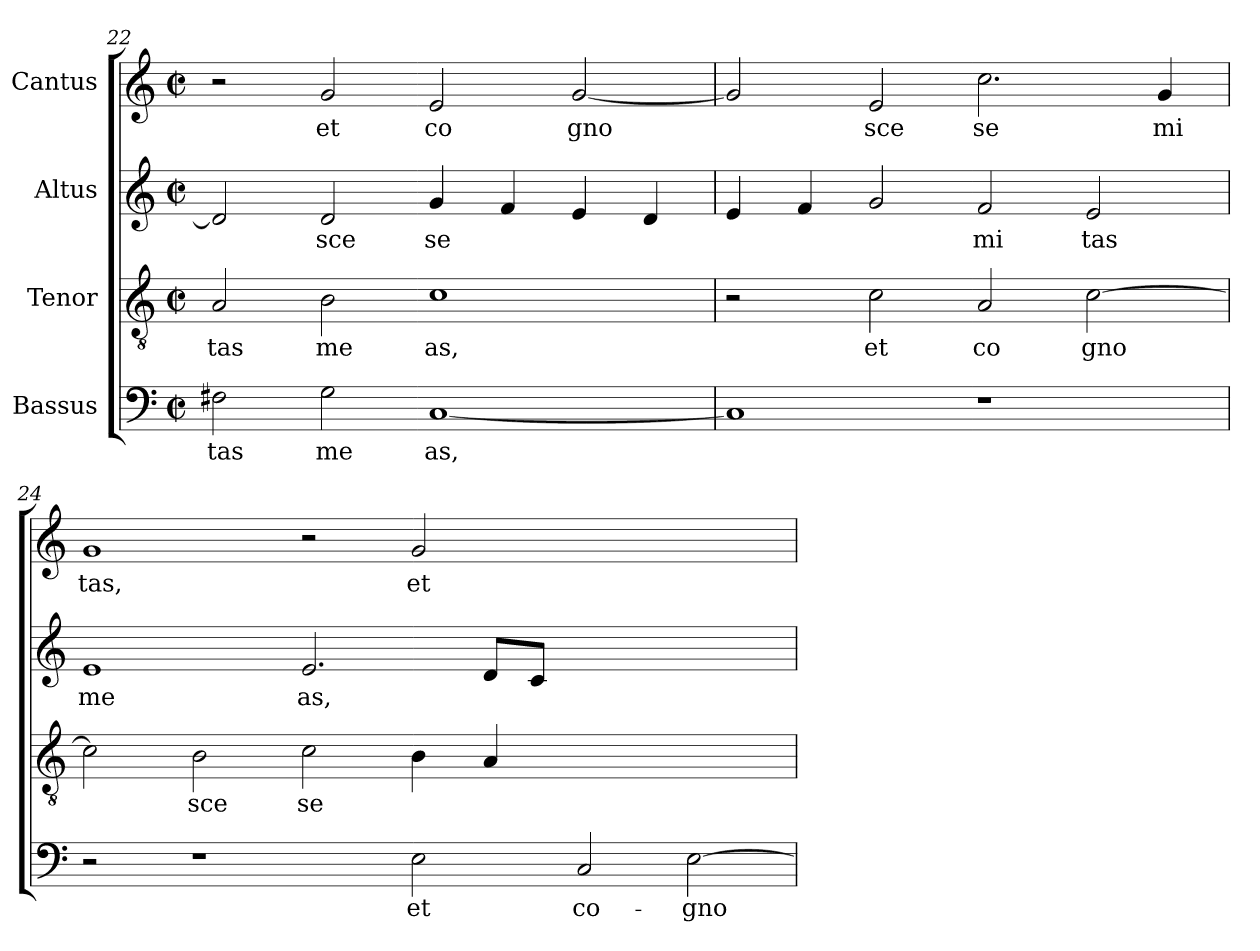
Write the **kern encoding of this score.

**kern	**text	**kern	**text	**kern	**text	**kern	**text
*part4	*part4	*part3	*part3	*part2	*part2	*part1	*part1
*staff4	*staff4	*staff3	*staff3	*staff2	*staff2	*staff1	*staff1
*I"Bassus	*	*I"Tenor	*	*I"Altus	*	*I"Cantus	*
*clefF4	*	*clefGv2	*	*clefG2	*	*clefG2	*
*M2/2	*	*M2/2	*	*M2/2	*	*M2/2	*
*met(c|)	*	*met(c|)	*	*met(c|)	*	*met(c|)	*
=22	=22	=22	=22	=22	=22	=22	=22
!	!LO:LY:b:cj	!	!LO:LY:b:cj	!	!	!	!
2F#X\	tas	2A/	tas	2d/]	.	2r	.
!	!LO:LY:b:cj	!	!LO:LY:b:cj	!	!LO:LY:b:cj	!	!LO:LY:b:cj
2G\	me	2B\	me	2d/	sce	2g/	et
!	!LO:LY:b:cj	!	!LO:LY:b:cj	!	!LO:LY:b:cj	!	!LO:LY:b:cj
[<1C	as,	1c	as,	4g/	se	2e/	co
.	.	.	.	4f/	.	.	.
!	!	!	!	!	!	!	!LO:LY:b
.	.	.	.	4e/	.	[<2g/	gno
.	.	.	.	4d/	.	.	.
=23	=23	=23	=23	=23	=23	=23	=23
1C]	.	2r	.	4e/	.	2g/]	.
.	.	.	.	4f/	.	.	.
!	!	!	!LO:LY:b:cj	!	!	!	!LO:LY:b:cj
.	.	2c\	et	2g/	.	2e/	sce
!	!	!	!LO:LY:b:cj	!	!LO:LY:b:cj	!	!LO:LY:b:cj
1r	.	2A/	co	2f/	mi	2.cc\	se
!	!	!	!LO:LY:b	!	!LO:LY:b:cj	!	!
.	.	[<2c\	gno	2e/	tas	.	.
!	!	!	!	!	!	!	!LO:LY:b:cj
.	.	.	.	.	.	4g/	mi
!!LO:PB:g=z
=24	=24	=24	=24	=24	=24	=24	=24
!	!	!	!	!	!LO:LY:b:cj	!	!LO:LY:b:cj
2r	.	2c\]	.	1e	me	1g	tas,
!	!	!	!LO:LY:b:cj	!	!	!	!
1r	.	2B\	sce	.	.	.	.
!	!	!	!LO:LY:b:cj	!	!LO:LY:b	!	!
.	.	2c\	se	2.e/	as,	2r	.
!	!LO:LY:b:cj	!	!	!	!	!	!LO:LY:b:cj
2E\	et	4B\	.	.	.	2g/	et
.	.	4A/	.	8d/L	.	.	.
.	.	.	.	8c/J	.	.	.
!	!LO:LY:b:cj	!	!	!	!	!	!
2C/	co-	1ryy	.	1ryy	.	1ryy	.
!	!LO:LY:b	!	!	!	!	!	!
[>2E\	-gno-	.	.	.	.	.	.
=	=	=	=	=	=	=	=
*-	*-	*-	*-	*-	*-	*-	*-
